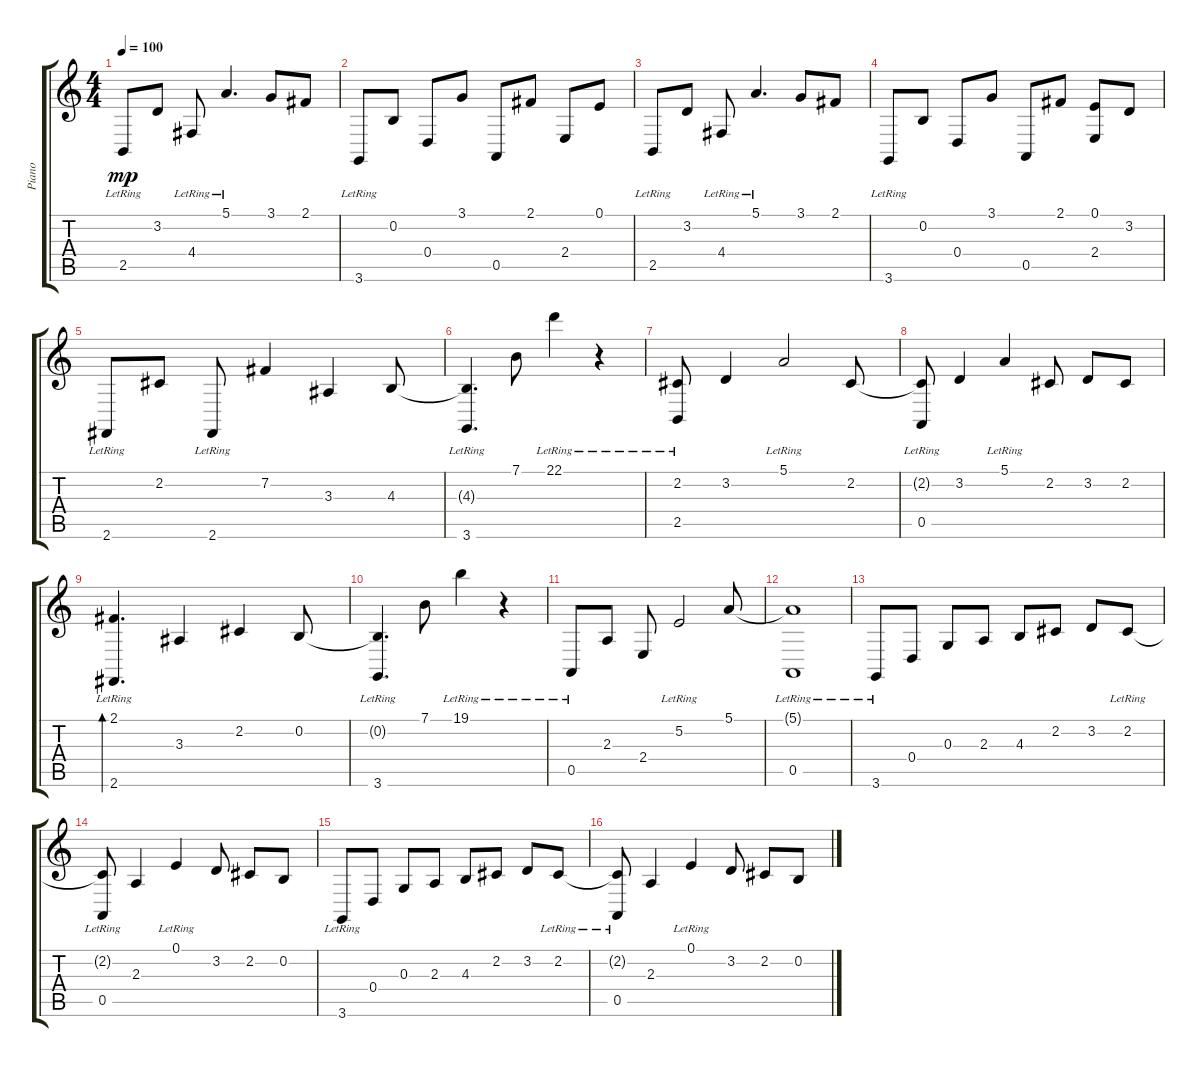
\track ("Piano" "Piano") {instrument acousticgrandpiano}
\staff {score tabs}
\tuning (E4 B3 G3 D3 A2 E2) {hide}
\ts (4 4)
\tempo 100
\clef g2
\ks c
2.5{lr}.8{dy mp} 3.2.8 4.4{lr}.8 5.1{lr}.4{d} 3.1.8 2.1.8 |
3.6{lr}.8 0.2.8 0.4.8 3.1.8 0.5.8 2.1.8 2.4.8 0.1.8 |
2.5{lr}.8 3.2.8 4.4{lr}.8 5.1{lr}.4{d} 3.1.8 2.1.8 |
3.6{lr}.8 0.2.8 0.4.8 3.1.8 0.5.8 2.1.8 (0.1 2.4).8 3.2.8 |
2.6{lr}.8 2.2.8 2.6{lr}.8 7.2.4 3.3.4 4.3.8 |
(4.3{t} 3.6{lr}).4{d} 7.1.8 22.1{lr}.4 r.4 |
(2.2 2.5{lr}).8 3.2.4 5.1{lr}.2 2.2.8 |
(2.2{t} 0.5{lr}).8 3.2.4 5.1{lr}.4 2.2.8 3.2.8 2.2.8 |
(2.1 2.6{lr}).4{d bd 120} 3.3.4 2.2.4 0.2.8 |
(0.2{t} 3.6{lr}).4{d} 7.1.8 19.1{lr}.4 r.4 |
0.5{lr}.8 2.3.8 2.4.8 5.2{lr}.2 5.1.8 |
(5.1{t} 0.5{lr}).1 |
3.6{lr}.8 0.4.8 0.3.8 2.3.8 4.3.8 2.2.8 3.2.8 2.2{lr}.8 |
(2.2{t} 0.5{lr}).8 2.3.4 0.1{lr}.4 3.2.8 2.2.8 0.2.8 |
3.6{lr}.8 0.4.8 0.3.8 2.3.8 4.3.8 2.2.8 3.2.8 2.2{lr}.8 |
(2.2{t} 0.5{lr}).8 2.3.4 0.1{lr}.4 3.2.8 2.2.8 0.2.8
